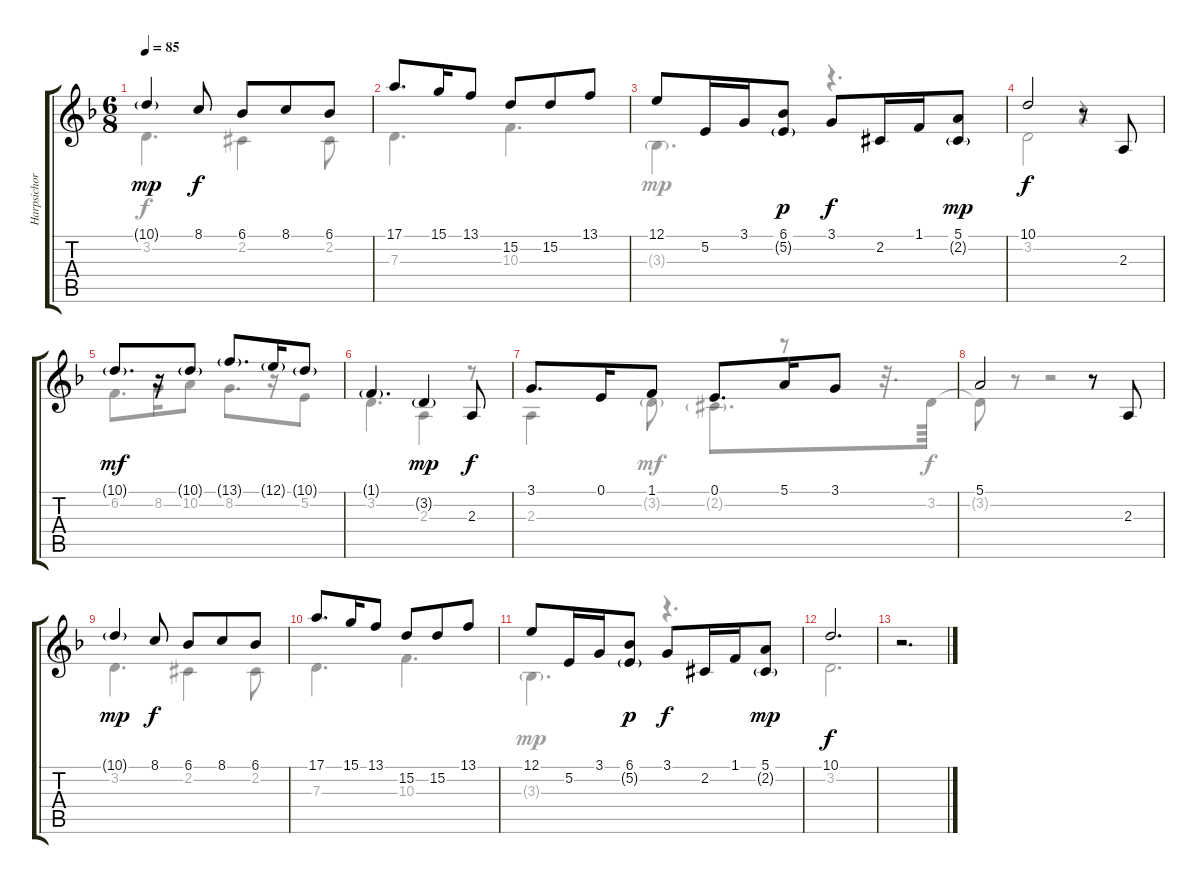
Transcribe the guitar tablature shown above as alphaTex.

\track ("Harpsichord and Celesta (Alex Staropoli)" "Harpsichor") {instrument harpsichord}
\staff {score tabs}
\tuning (E4 B3 G3 D3 A2 E2) {hide}
\voice
\ts (6 8)
\tempo 85
\clef g2
\ks dminor
10.1{g}.4{dy mp} 8.1.8{dy f} 6.1.8 8.1.8 6.1.8 |
17.1.8{d} 15.1.16 13.1.8 15.2.8 15.2.8 13.1.8 |
12.1.8 5.2.16 3.1.16 (6.1 5.2{g}).8{dy p} 3.1.8{dy f} 2.2{acc #}.16 1.1.16 (5.1 2.2{g acc #}).8{dy mp} |
10.1.2{dy f} r.8 2.3.8 |
10.1{g}.8{d dy mf} r.16 10.1{g}.8 13.1{g}.8{d} 12.1{g}.16 10.1{g}.8 |
1.1{g}.4{d} 3.2{g}.4{dy mp} 2.3.8{dy f} |
3.1.8{d} 0.1.16 1.1.8 0.1.8{d} 5.1.16 3.1.8 |
5.1.2 r.8 2.3.8 |
10.1{g}.4{dy mp} 8.1.8{dy f} 6.1.8 8.1.8 6.1.8 |
17.1.8{d} 15.1.16 13.1.8 15.2.8 15.2.8 13.1.8 |
12.1.8 5.2.16 3.1.16 (6.1 5.2{g}).8{dy p} 3.1.8{dy f} 2.2{acc #}.16 1.1.16 (5.1 2.2{g acc #}).8{dy mp} |
10.1.2{d dy f} |
r.2{d}
\voice
\clef g2
\ottava regular
\simile none
\ks dminor
3.2.4{d dy f} 2.2{acc #}.4 2.2{acc #}.8 |
7.3.4{d} 10.3.4{d} |
3.3{g}.4{d dy mp} r.4{d} |
3.2.2{dy f} r.4 |
6.2.8{d} 8.2.16 10.2.8 8.2.8{d} r.16 5.2.8 |
3.2.4{d} 2.3.4 r.8 |
2.3.4 3.2{g}.8{dy mf} 2.2{g acc #}.8{d} r.8 r.32{d} 3.2.64{dy f} |
3.2{t}.8 r.8 r.2 |
3.2.4{d} 2.2{acc #}.4 2.2{acc #}.8 |
7.3.4{d} 10.3.4{d} |
3.3{g}.4{d dy mp} r.4{d} |
3.2.2{d dy f} |
